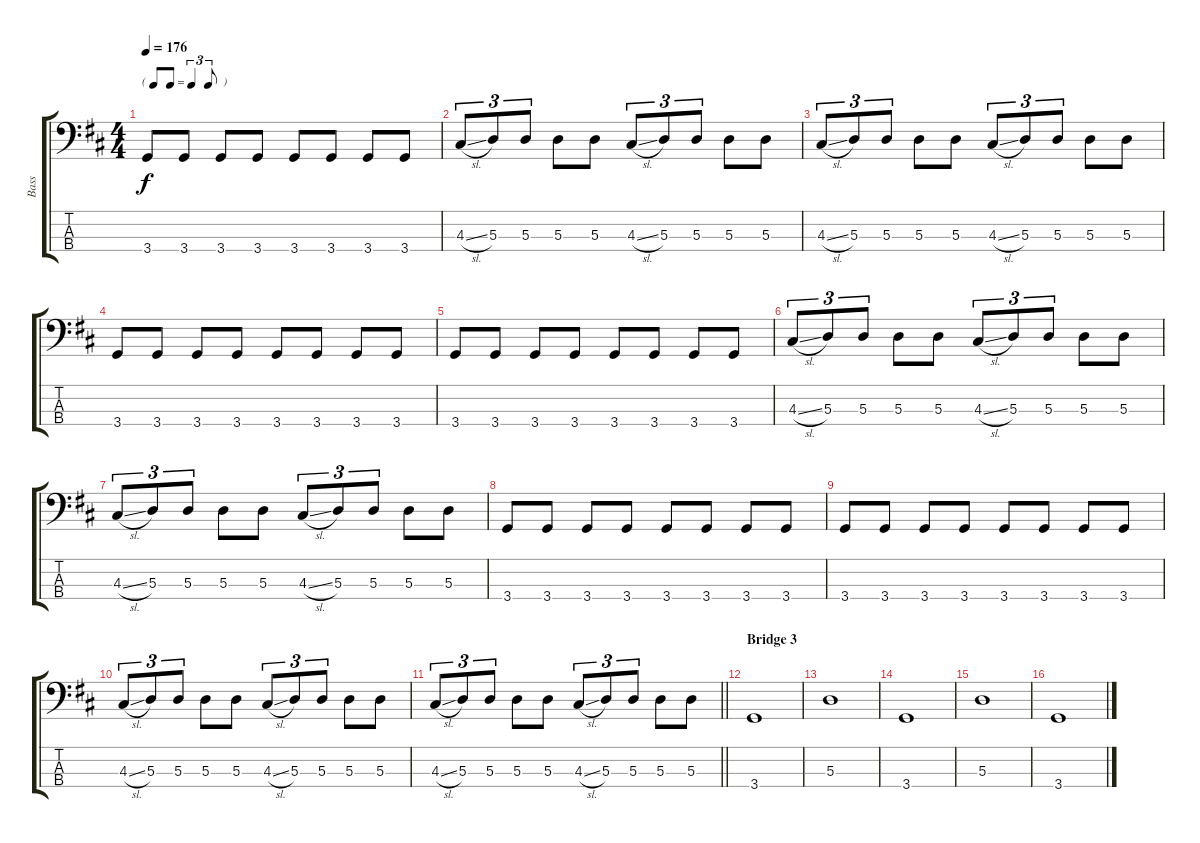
\track ("Bass" "Bass") {instrument electricbassfinger}
\staff {score tabs}
\tuning (G2 D2 A1 E1) {hide}
\ts (4 4)
\tf triplet8th
\tempo 176
\clef f4
\ks d
3.4.8{dy f} 3.4.8 3.4.8 3.4.8 3.4.8 3.4.8 3.4.8 3.4.8 |
4.3{sl}.8{tu (3 2)} 5.3.8{tu (3 2)} 5.3.8{tu (3 2)} 5.3.8 5.3.8 4.3{sl}.8{tu (3 2)} 5.3.8{tu (3 2)} 5.3.8{tu (3 2)} 5.3.8 5.3.8 |
4.3{sl}.8{tu (3 2)} 5.3.8{tu (3 2)} 5.3.8{tu (3 2)} 5.3.8 5.3.8 4.3{sl}.8{tu (3 2)} 5.3.8{tu (3 2)} 5.3.8{tu (3 2)} 5.3.8 5.3.8 |
3.4.8 3.4.8 3.4.8 3.4.8 3.4.8 3.4.8 3.4.8 3.4.8 |
3.4.8 3.4.8 3.4.8 3.4.8 3.4.8 3.4.8 3.4.8 3.4.8 |
4.3{sl}.8{tu (3 2)} 5.3.8{tu (3 2)} 5.3.8{tu (3 2)} 5.3.8 5.3.8 4.3{sl}.8{tu (3 2)} 5.3.8{tu (3 2)} 5.3.8{tu (3 2)} 5.3.8 5.3.8 |
4.3{sl}.8{tu (3 2)} 5.3.8{tu (3 2)} 5.3.8{tu (3 2)} 5.3.8 5.3.8 4.3{sl}.8{tu (3 2)} 5.3.8{tu (3 2)} 5.3.8{tu (3 2)} 5.3.8 5.3.8 |
3.4.8 3.4.8 3.4.8 3.4.8 3.4.8 3.4.8 3.4.8 3.4.8 |
3.4.8 3.4.8 3.4.8 3.4.8 3.4.8 3.4.8 3.4.8 3.4.8 |
4.3{sl}.8{tu (3 2)} 5.3.8{tu (3 2)} 5.3.8{tu (3 2)} 5.3.8 5.3.8 4.3{sl}.8{tu (3 2)} 5.3.8{tu (3 2)} 5.3.8{tu (3 2)} 5.3.8 5.3.8 |
\barLineRight lightlight
4.3{sl}.8{tu (3 2)} 5.3.8{tu (3 2)} 5.3.8{tu (3 2)} 5.3.8 5.3.8 4.3{sl}.8{tu (3 2)} 5.3.8{tu (3 2)} 5.3.8{tu (3 2)} 5.3.8 5.3.8 |
\section ("" "Bridge 3")
3.4.1 |
5.3.1 |
3.4.1 |
5.3.1 |
3.4.1
